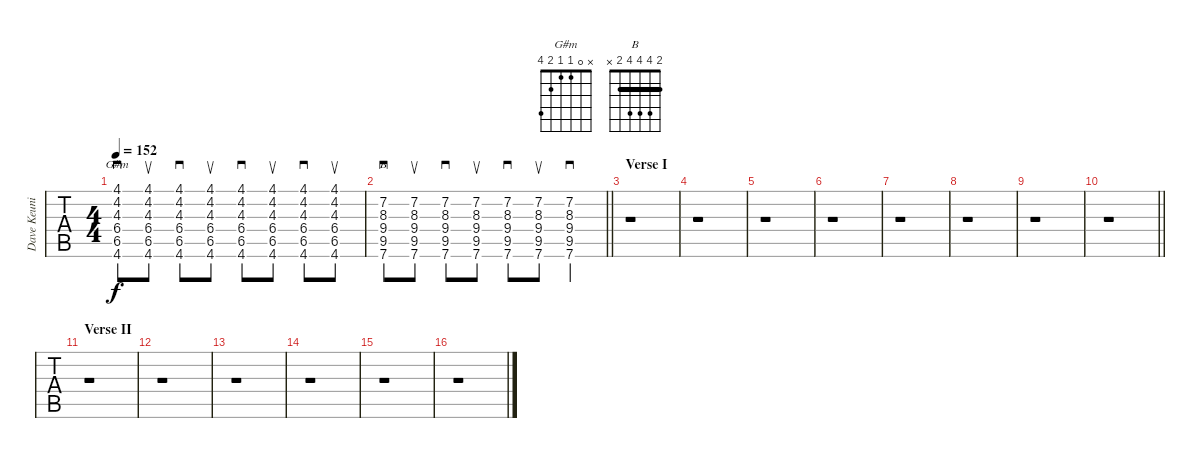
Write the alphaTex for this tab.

\track ("Dave Keuning" "Dave Keuni") {instrument distortionguitar}
\staff {tabs}
\tuning (E4 B3 G3 D3 A2 E2) {hide}
\chord ("G#m" x 0 1 1 2 4)
\chord ("B" 2 4 4 4 2 x) {barre 2}
\ts (4 4)
\tempo 152
\clef g2
\ks c
(4.1 4.2 4.3 6.4 6.5 4.6).8{sd ch "G#m" dy f} (4.1 4.2 4.3 6.4 6.5 4.6).8{su} (4.1 4.2 4.3 6.4 6.5 4.6).8{sd} (4.1 4.2 4.3 6.4 6.5 4.6).8{su} (4.1 4.2 4.3 6.4 6.5 4.6).8{sd} (4.1 4.2 4.3 6.4 6.5 4.6).8{su} (4.1 4.2 4.3 6.4 6.5 4.6).8{sd} (4.1 4.2 4.3 6.4 6.5 4.6).8{su} |
\barLineRight lightlight
(7.2 8.3 9.4 9.5 7.6).8{sd ch "B"} (7.2 8.3 9.4 9.5 7.6).8{su} (7.2 8.3 9.4 9.5 7.6).8{sd} (7.2 8.3 9.4 9.5 7.6).8{su} (7.2 8.3 9.4 9.5 7.6).8{sd} (7.2 8.3 9.4 9.5 7.6).8{su} (7.2 8.3 9.4 9.5 7.6).4{sd} |
\section ("" "Verse I")
r.1 |
r.1 |
r.1 |
r.1 |
r.1 |
r.1 |
r.1 |
\barLineRight lightlight
r.1 |
\section ("" "Verse II")
r.1 |
r.1 |
r.1 |
r.1 |
r.1 |
r.1
